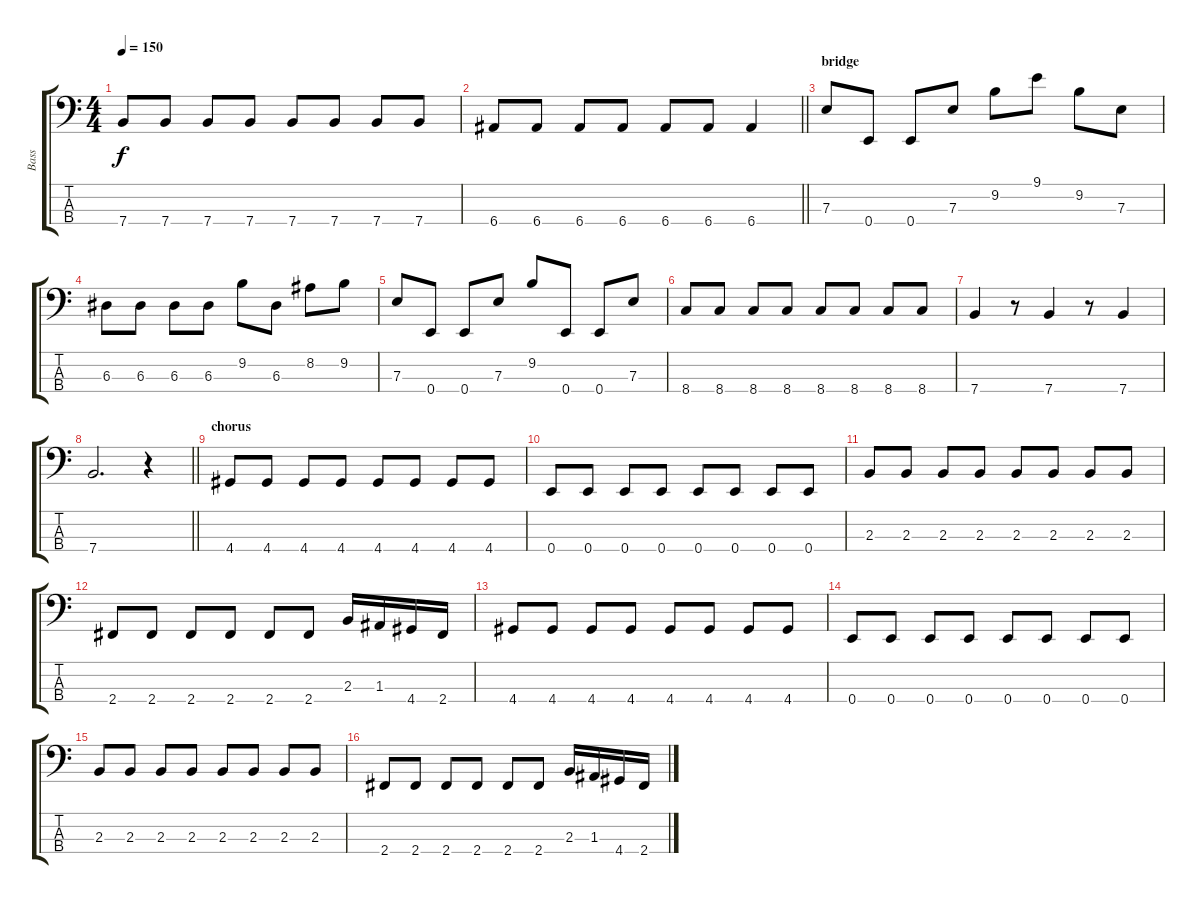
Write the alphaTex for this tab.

\track ("Bass" "Bass") {instrument electricbassfinger}
\staff {score tabs}
\tuning (G2 D2 A1 E1) {hide}
\ts (4 4)
\tempo 150
\clef f4
\ks c
7.4.8{dy f} 7.4.8 7.4.8 7.4.8 7.4.8 7.4.8 7.4.8 7.4.8 |
\barLineRight lightlight
6.4.8 6.4.8 6.4.8 6.4.8 6.4.8 6.4.8 6.4.4 |
\section ("" "bridge")
7.3.8 0.4.8 0.4.8 7.3.8 9.2.8 9.1.8 9.2.8 7.3.8 |
6.3.8 6.3.8 6.3.8 6.3.8 9.2.8 6.3.8 8.2.8 9.2.8 |
7.3.8 0.4.8 0.4.8 7.3.8 9.2.8 0.4.8 0.4.8 7.3.8 |
8.4.8 8.4.8 8.4.8 8.4.8 8.4.8 8.4.8 8.4.8 8.4.8 |
7.4.4 r.8 7.4.4 r.8 7.4.4 |
\barLineRight lightlight
7.4.2{d} r.4 |
\section ("" "chorus")
4.4.8 4.4.8 4.4.8 4.4.8 4.4.8 4.4.8 4.4.8 4.4.8 |
0.4.8 0.4.8 0.4.8 0.4.8 0.4.8 0.4.8 0.4.8 0.4.8 |
2.3.8 2.3.8 2.3.8 2.3.8 2.3.8 2.3.8 2.3.8 2.3.8 |
2.4.8 2.4.8 2.4.8 2.4.8 2.4.8 2.4.8 2.3.16 1.3.16 4.4.16 2.4.16 |
4.4.8 4.4.8 4.4.8 4.4.8 4.4.8 4.4.8 4.4.8 4.4.8 |
0.4.8 0.4.8 0.4.8 0.4.8 0.4.8 0.4.8 0.4.8 0.4.8 |
2.3.8 2.3.8 2.3.8 2.3.8 2.3.8 2.3.8 2.3.8 2.3.8 |
2.4.8 2.4.8 2.4.8 2.4.8 2.4.8 2.4.8 2.3.16 1.3.16 4.4.16 2.4.16
